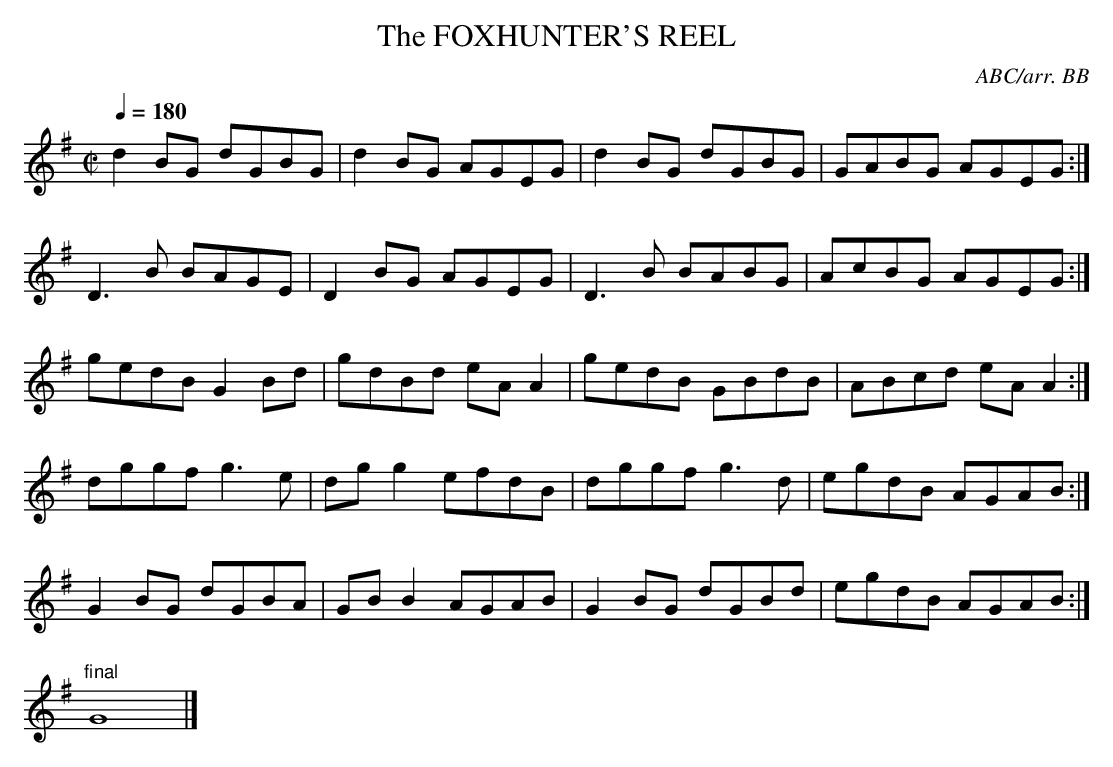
X:1
T:FOXHUNTER'S REEL, The
C:ABC/arr. BB
M:C|
L:1/8
Q:1/4=180
K:G
d2BG dGBG|d2BG AGEG|d2BG dGBG|GABG AGEG :|
D3B BAGE|D2BG AGEG|D3B BABG|AcBG AGEG :|
gedB G2Bd|gdBd eAA2|gedB GBdB|ABcd eAA2 :|
dggf g3e|dgg2 efdB|dggf g3d|egdB AGAB :|
G2BG dGBA|GBB2 AGAB|G2BG dGBd|egdB AGAB :|
"final"G8|]
